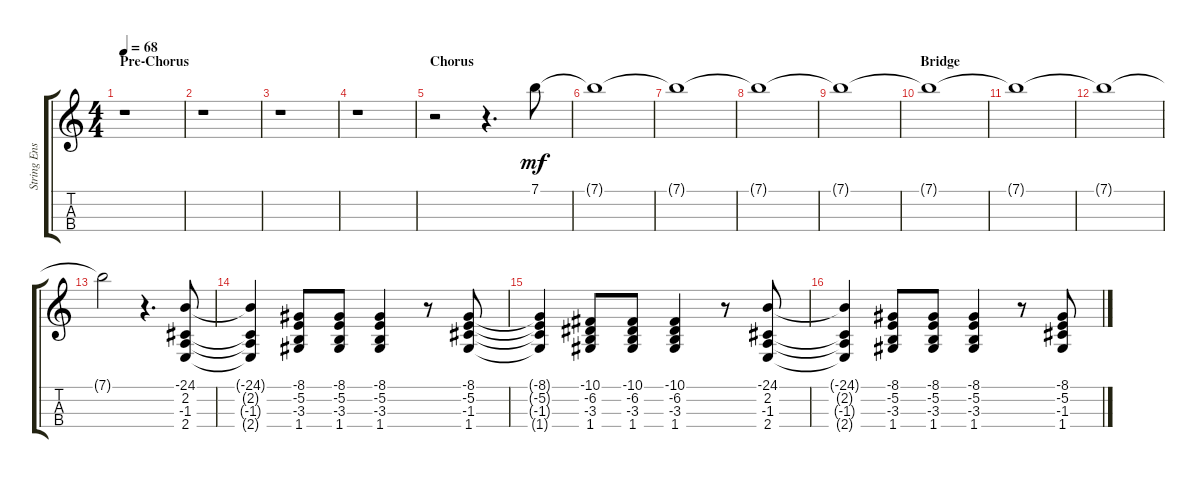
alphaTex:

\track ("String Ens." "String Ens") {instrument stringensemble1}
\staff {score tabs}
\tuning (E5 A4 D4 G3) {hide}
\ts (4 4)
\section ("" "Pre-Chorus")
\tempo 68
\clef g2
\ks aminor
r.1{dy mf} |
r.1 |
r.1 |
r.1 |
\section ("" "Chorus")
r.2 r.4{d} 7.1.8 |
7.1{t}.1 |
7.1{t}.1 |
7.1{t}.1 |
7.1{t}.1 |
\section ("" "Bridge")
7.1{t}.1 |
7.1{t}.1 |
7.1{t}.1 |
7.1{t}.2 r.4{d} (-24.1 2.2 -1.3 2.4).8 |
(-24.1{t} 2.2{t} -1.3{t} 2.4{t}).4 (-8.1 -5.2 -3.3 1.4).8 (-8.1 -5.2 -3.3 1.4).8 (-8.1 -5.2 -3.3 1.4).4 r.8 (-8.1 -5.2 -1.3 1.4).8 |
(-8.1{t} -5.2{t} -1.3{t} 1.4{t}).4 (-10.1 -6.2 -3.3 1.4).8 (-10.1 -6.2 -3.3 1.4).8 (-10.1 -6.2 -3.3 1.4).4 r.8 (-24.1 2.2 -1.3 2.4).8 |
(-24.1{t} 2.2{t} -1.3{t} 2.4{t}).4 (-8.1 -5.2 -3.3 1.4).8 (-8.1 -5.2 -3.3 1.4).8 (-8.1 -5.2 -3.3 1.4).4 r.8 (-8.1 -5.2 -1.3 1.4).8
